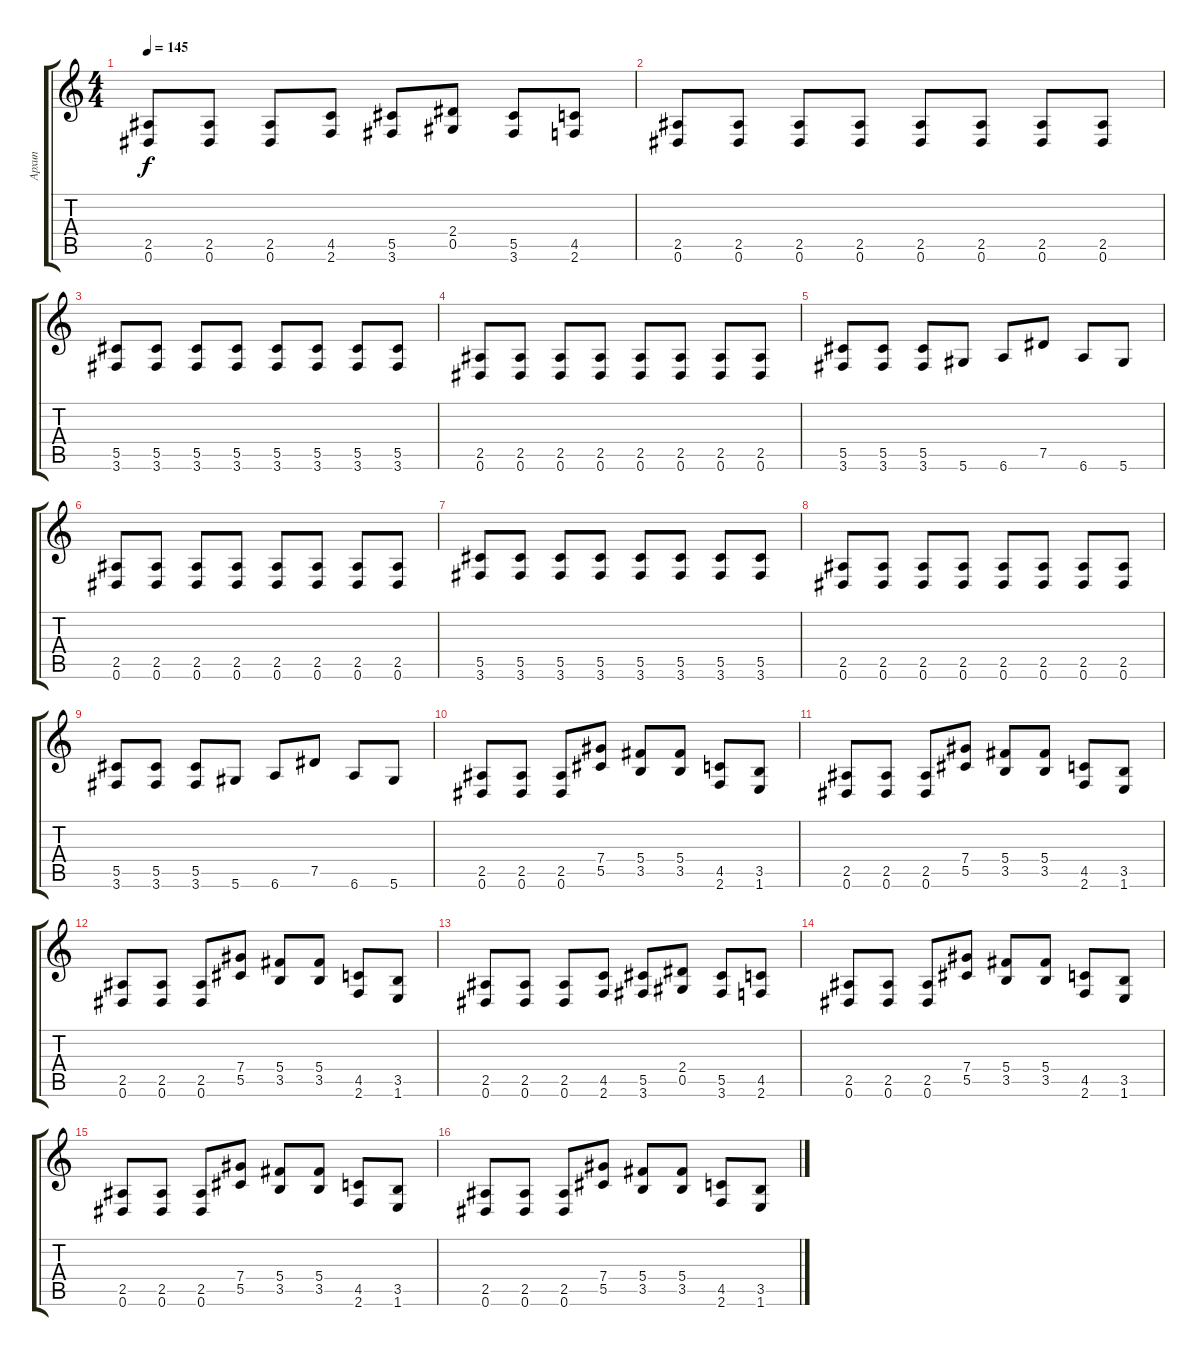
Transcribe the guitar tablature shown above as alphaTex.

\track ("Архип" "Архип") {instrument distortionguitar}
\staff {score tabs}
\tuning (Eb4 Bb3 Gb3 Db3 Ab2 Eb2) {hide}
\ts (4 4)
\tempo 145
\clef g2
\ks c
(2.5 0.6).8{dy f} (2.5 0.6).8 (2.5 0.6).8 (4.5 2.6).8 (5.5 3.6).8 (2.4 0.5).8 (5.5 3.6).8 (4.5 2.6).8 |
(2.5 0.6).8 (2.5 0.6).8 (2.5 0.6).8 (2.5 0.6).8 (2.5 0.6).8 (2.5 0.6).8 (2.5 0.6).8 (2.5 0.6).8 |
(5.5 3.6).8 (5.5 3.6).8 (5.5 3.6).8 (5.5 3.6).8 (5.5 3.6).8 (5.5 3.6).8 (5.5 3.6).8 (5.5 3.6).8 |
(2.5 0.6).8 (2.5 0.6).8 (2.5 0.6).8 (2.5 0.6).8 (2.5 0.6).8 (2.5 0.6).8 (2.5 0.6).8 (2.5 0.6).8 |
(5.5 3.6).8 (5.5 3.6).8 (5.5 3.6).8 5.6.8 6.6.8 7.5.8 6.6.8 5.6.8 |
(2.5 0.6).8 (2.5 0.6).8 (2.5 0.6).8 (2.5 0.6).8 (2.5 0.6).8 (2.5 0.6).8 (2.5 0.6).8 (2.5 0.6).8 |
(5.5 3.6).8 (5.5 3.6).8 (5.5 3.6).8 (5.5 3.6).8 (5.5 3.6).8 (5.5 3.6).8 (5.5 3.6).8 (5.5 3.6).8 |
(2.5 0.6).8 (2.5 0.6).8 (2.5 0.6).8 (2.5 0.6).8 (2.5 0.6).8 (2.5 0.6).8 (2.5 0.6).8 (2.5 0.6).8 |
(5.5 3.6).8 (5.5 3.6).8 (5.5 3.6).8 5.6.8 6.6.8 7.5.8 6.6.8 5.6.8 |
(2.5 0.6).8 (2.5 0.6).8 (2.5 0.6).8 (7.4 5.5).8 (5.4 3.5).8 (5.4 3.5).8 (4.5 2.6).8 (3.5 1.6).8 |
(2.5 0.6).8 (2.5 0.6).8 (2.5 0.6).8 (7.4 5.5).8 (5.4 3.5).8 (5.4 3.5).8 (4.5 2.6).8 (3.5 1.6).8 |
(2.5 0.6).8 (2.5 0.6).8 (2.5 0.6).8 (7.4 5.5).8 (5.4 3.5).8 (5.4 3.5).8 (4.5 2.6).8 (3.5 1.6).8 |
(2.5 0.6).8 (2.5 0.6).8 (2.5 0.6).8 (4.5 2.6).8 (5.5 3.6).8 (2.4 0.5).8 (5.5 3.6).8 (4.5 2.6).8 |
(2.5 0.6).8 (2.5 0.6).8 (2.5 0.6).8 (7.4 5.5).8 (5.4 3.5).8 (5.4 3.5).8 (4.5 2.6).8 (3.5 1.6).8 |
(2.5 0.6).8 (2.5 0.6).8 (2.5 0.6).8 (7.4 5.5).8 (5.4 3.5).8 (5.4 3.5).8 (4.5 2.6).8 (3.5 1.6).8 |
(2.5 0.6).8 (2.5 0.6).8 (2.5 0.6).8 (7.4 5.5).8 (5.4 3.5).8 (5.4 3.5).8 (4.5 2.6).8 (3.5 1.6).8
